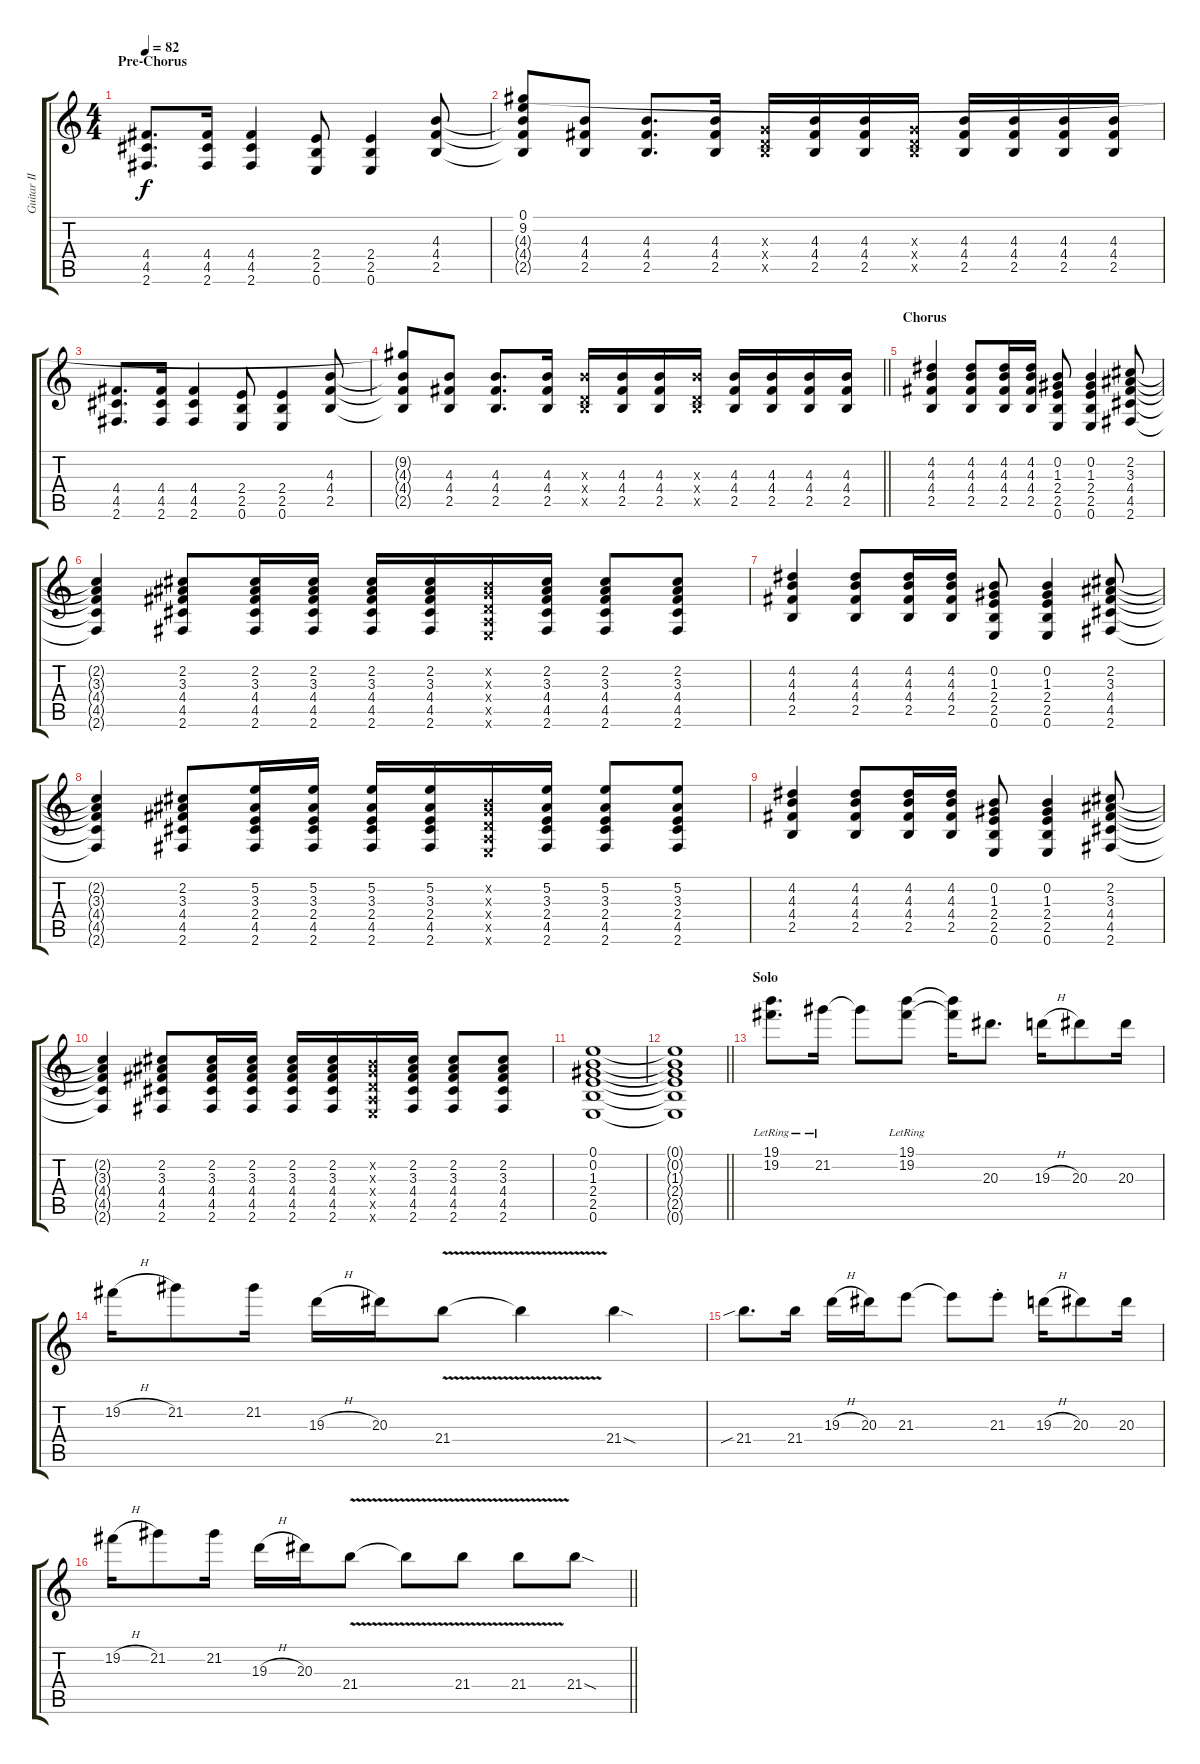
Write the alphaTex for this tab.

\track ("Guitar II" "Guitar II") {instrument overdrivenguitar}
\staff {score tabs}
\tuning (E4 B3 G3 D3 A2 E2) {hide}
\ts (4 4)
\section ("" "Pre-Chorus")
\tempo 82
\clef g2
\ks c
(4.4 4.5 2.6).8{d dy f} (4.4 4.5 2.6).16 (4.4 4.5 2.6).4 (2.4 2.5 0.6).8 (2.4 2.5 0.6).4 (4.3 4.4 2.5).8 |
(0.1 9.2{t} 4.3{t} 4.4{t} 2.5{t}).8 (4.3 4.4 2.5).8 (4.3 4.4 2.5).8{d} (4.3 4.4 2.5).16 (0.3{x} 0.4{x} 2.5{x}).16 (4.3 4.4 2.5).16 (4.3 4.4 2.5).16 (0.3{x} 0.4{x} 2.5{x}).16 (4.3 4.4 2.5).16 (4.3 4.4 2.5).16 (4.3 4.4 2.5).16 (4.3 4.4 2.5).16 |
(4.4 4.5 2.6).8{d} (4.4 4.5 2.6).16 (4.4 4.5 2.6).4 (2.4 2.5 0.6).8 (2.4 2.5 0.6).4 (4.3 4.4 2.5).8 |
\barLineRight lightlight
(9.2{t} 4.3{t} 4.4{t} 2.5{t}).8 (4.3 4.4 2.5).8 (4.3 4.4 2.5).8{d} (4.3 4.4 2.5).16 (4.3{x} 0.4{x} 2.5{x}).16 (4.3 4.4 2.5).16 (4.3 4.4 2.5).16 (4.3{x} 0.4{x} 2.5{x}).16 (4.3 4.4 2.5).16 (4.3 4.4 2.5).16 (4.3 4.4 2.5).16 (4.3 4.4 2.5).16 |
\section ("" "Chorus")
(4.2 4.3 4.4 2.5).4 (4.2 4.3 4.4 2.5).8 (4.2 4.3 4.4 2.5).16 (4.2 4.3 4.4 2.5).16 (0.2 1.3 2.4 2.5 0.6).8 (0.2 1.3 2.4 2.5 0.6).4 (2.2 3.3 4.4 4.5 2.6).8 |
(2.2{t} 3.3{t} 4.4{t} 4.5{t} 2.6{t}).4 (2.2 3.3 4.4 4.5 2.6).8 (2.2 3.3 4.4 4.5 2.6).16 (2.2 3.3 4.4 4.5 2.6).16 (2.2 3.3 4.4 4.5 2.6).16 (2.2 3.3 4.4 4.5 2.6).16 (0.2{x} 0.3{x} 0.4{x} 0.5{x} 0.6{x}).16 (2.2 3.3 4.4 4.5 2.6).16 (2.2 3.3 4.4 4.5 2.6).8 (2.2 3.3 4.4 4.5 2.6).8 |
(4.2 4.3 4.4 2.5).4 (4.2 4.3 4.4 2.5).8 (4.2 4.3 4.4 2.5).16 (4.2 4.3 4.4 2.5).16 (0.2 1.3 2.4 2.5 0.6).8 (0.2 1.3 2.4 2.5 0.6).4 (2.2 3.3 4.4 4.5 2.6).8 |
(2.2{t} 3.3{t} 4.4{t} 4.5{t} 2.6{t}).4 (2.2 3.3 4.4 4.5 2.6).8 (5.2 3.3 2.4 4.5 2.6).16 (5.2 3.3 2.4 4.5 2.6).16 (5.2 3.3 2.4 4.5 2.6).16 (5.2 3.3 2.4 4.5 2.6).16 (0.2{x} 0.3{x} 0.4{x} 0.5{x} 0.6{x}).16 (5.2 3.3 2.4 4.5 2.6).16 (5.2 3.3 2.4 4.5 2.6).8 (5.2 3.3 2.4 4.5 2.6).8 |
(4.2 4.3 4.4 2.5).4 (4.2 4.3 4.4 2.5).8 (4.2 4.3 4.4 2.5).16 (4.2 4.3 4.4 2.5).16 (0.2 1.3 2.4 2.5 0.6).8 (0.2 1.3 2.4 2.5 0.6).4 (2.2 3.3 4.4 4.5 2.6).8 |
(2.2{t} 3.3{t} 4.4{t} 4.5{t} 2.6{t}).4 (2.2 3.3 4.4 4.5 2.6).8 (2.2 3.3 4.4 4.5 2.6).16 (2.2 3.3 4.4 4.5 2.6).16 (2.2 3.3 4.4 4.5 2.6).16 (2.2 3.3 4.4 4.5 2.6).16 (0.2{x} 0.3{x} 0.4{x} 0.5{x} 0.6{x}).16 (2.2 3.3 4.4 4.5 2.6).16 (2.2 3.3 4.4 4.5 2.6).8 (2.2 3.3 4.4 4.5 2.6).8 |
(0.1 0.2 1.3 2.4 2.5 0.6).1 |
\barLineRight lightlight
(0.1{t} 0.2{t} 1.3{t} 2.4{t} 2.5{t} 0.6{t}).1 |
\section ("" "Solo")
(19.1{lr} 19.2{lr}).8{d instrument distortionguitar} 21.2{lr}.16 21.2{t}.8 (19.1{lr} 19.2{lr}).8 (19.1{t} 19.2{t}).16 20.3.8{d} 19.3{h}.16 20.3.8 20.3.16 |
19.2{h}.16 21.2.8 21.2.16 19.3{h}.16 20.3.16 21.4{v}.8 21.4{t}.4 21.4{sod}.4 |
21.4{sib}.8{d} 21.4.16 19.3{h}.16 20.3.16 21.3.8 21.3{t}.8 21.3{st}.8 19.3{h}.16 20.3.8 20.3.16 |
\barLineRight lightlight
19.2{h}.16 21.2.8 21.2.16 19.3{h}.16 20.3.16 21.4{v}.8 21.4{t}.8 21.4{v}.8 21.4{v}.8 21.4{sod}.8
